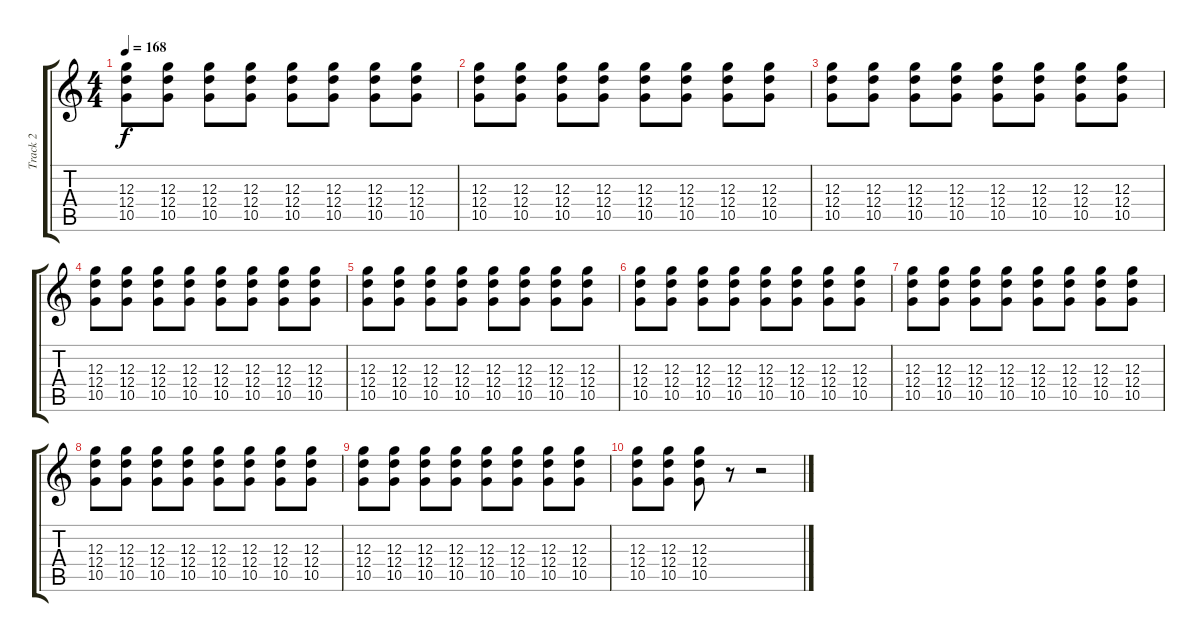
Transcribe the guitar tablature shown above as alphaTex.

\track ("Track 2" "Track 2") {instrument overdrivenguitar}
\staff {score tabs}
\tuning (E4 B3 G3 D3 A2 E2) {hide}
\ts (4 4)
\tempo 168
\clef g2
\ks c
(12.3 12.4 10.5).8{dy f} (12.3 12.4 10.5).8 (12.3 12.4 10.5).8 (12.3 12.4 10.5).8 (12.3 12.4 10.5).8 (12.3 12.4 10.5).8 (12.3 12.4 10.5).8 (12.3 12.4 10.5).8 |
(12.3 12.4 10.5).8 (12.3 12.4 10.5).8 (12.3 12.4 10.5).8 (12.3 12.4 10.5).8 (12.3 12.4 10.5).8 (12.3 12.4 10.5).8 (12.3 12.4 10.5).8 (12.3 12.4 10.5).8 |
(12.3 12.4 10.5).8 (12.3 12.4 10.5).8 (12.3 12.4 10.5).8 (12.3 12.4 10.5).8 (12.3 12.4 10.5).8 (12.3 12.4 10.5).8 (12.3 12.4 10.5).8 (12.3 12.4 10.5).8 |
(12.3 12.4 10.5).8 (12.3 12.4 10.5).8 (12.3 12.4 10.5).8 (12.3 12.4 10.5).8 (12.3 12.4 10.5).8 (12.3 12.4 10.5).8 (12.3 12.4 10.5).8 (12.3 12.4 10.5).8 |
(12.3 12.4 10.5).8 (12.3 12.4 10.5).8 (12.3 12.4 10.5).8 (12.3 12.4 10.5).8 (12.3 12.4 10.5).8 (12.3 12.4 10.5).8 (12.3 12.4 10.5).8 (12.3 12.4 10.5).8 |
(12.3 12.4 10.5).8 (12.3 12.4 10.5).8 (12.3 12.4 10.5).8 (12.3 12.4 10.5).8 (12.3 12.4 10.5).8 (12.3 12.4 10.5).8 (12.3 12.4 10.5).8 (12.3 12.4 10.5).8 |
(12.3 12.4 10.5).8 (12.3 12.4 10.5).8 (12.3 12.4 10.5).8 (12.3 12.4 10.5).8 (12.3 12.4 10.5).8 (12.3 12.4 10.5).8 (12.3 12.4 10.5).8 (12.3 12.4 10.5).8 |
(12.3 12.4 10.5).8 (12.3 12.4 10.5).8 (12.3 12.4 10.5).8 (12.3 12.4 10.5).8 (12.3 12.4 10.5).8 (12.3 12.4 10.5).8 (12.3 12.4 10.5).8 (12.3 12.4 10.5).8 |
(12.3 12.4 10.5).8 (12.3 12.4 10.5).8 (12.3 12.4 10.5).8 (12.3 12.4 10.5).8 (12.3 12.4 10.5).8 (12.3 12.4 10.5).8 (12.3 12.4 10.5).8 (12.3 12.4 10.5).8 |
(12.3 12.4 10.5).8 (12.3 12.4 10.5).8 (12.3 12.4 10.5).8 r.8 r.2
